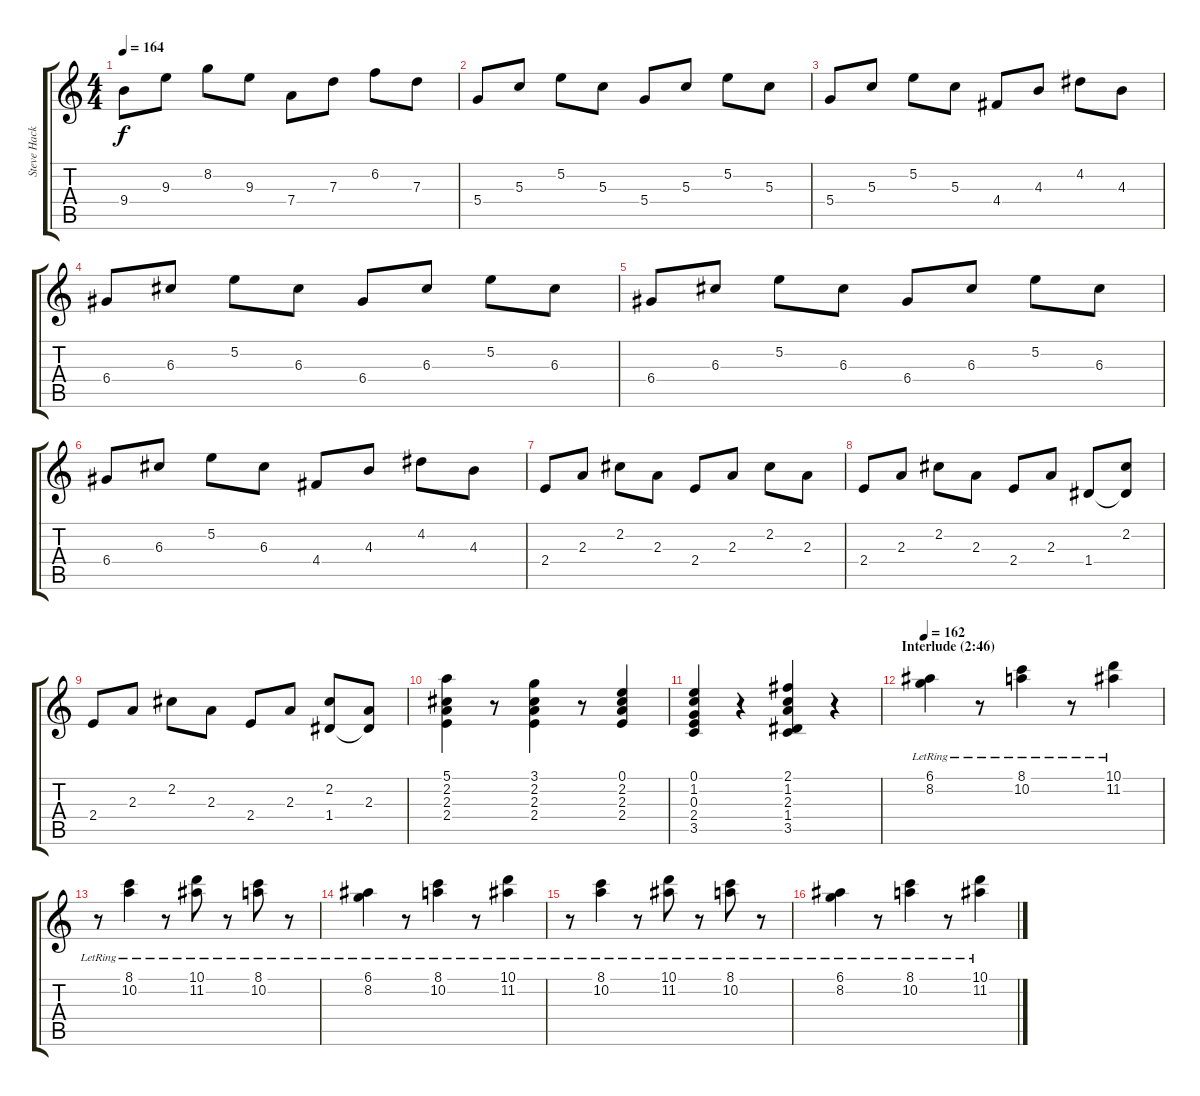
\track ("Steve Hackett (electric guitar rhythm)" "Steve Hack") {instrument electricguitarjazz}
\staff {score tabs}
\tuning (E4 B3 G3 D3 A2 E2) {hide}
\ts (4 4)
\tempo 164
\clef g2
\ks c
9.4.8{dy f} 9.3.8 8.2.8 9.3.8 7.4.8 7.3.8 6.2.8 7.3.8 |
5.4.8 5.3.8 5.2.8 5.3.8 5.4.8 5.3.8 5.2.8 5.3.8 |
5.4.8 5.3.8 5.2.8 5.3.8 4.4.8 4.3.8 4.2.8 4.3.8 |
6.4.8 6.3.8 5.2.8 6.3.8 6.4.8 6.3.8 5.2.8 6.3.8 |
6.4.8 6.3.8 5.2.8 6.3.8 6.4.8 6.3.8 5.2.8 6.3.8 |
6.4.8 6.3.8 5.2.8 6.3.8 4.4.8 4.3.8 4.2.8 4.3.8 |
2.4.8 2.3.8 2.2.8 2.3.8 2.4.8 2.3.8 2.2.8 2.3.8 |
2.4.8 2.3.8 2.2.8 2.3.8 2.4.8 2.3.8 1.4.8 (2.2 1.4{t}).8 |
2.4.8 2.3.8 2.2.8 2.3.8 2.4.8 2.3.8 (2.2 1.4).8 (2.3 1.4{t}).8 |
(5.1 2.2 2.3 2.4).4 r.8 (3.1 2.2 2.3 2.4).4 r.8 (0.1 2.2 2.3 2.4).4 |
(0.1 1.2 0.3 2.4 3.5).4 r.4 (2.1 1.2 2.3 1.4 3.5).4 r.4 |
\section ("" "Interlude (2:46)")
\tempo 162
(6.1{lr} 8.2{lr}).4 r.8 (8.1{lr} 10.2{lr}).4 r.8 (10.1{lr} 11.2{lr}).4 |
r.8 (8.1{lr} 10.2{lr}).4 r.8 (10.1{lr} 11.2{lr}).8 r.8 (8.1{lr} 10.2{lr}).8 r.8 |
(6.1{lr} 8.2{lr}).4 r.8 (8.1{lr} 10.2{lr}).4 r.8 (10.1{lr} 11.2{lr}).4 |
r.8 (8.1{lr} 10.2{lr}).4 r.8 (10.1{lr} 11.2{lr}).8 r.8 (8.1{lr} 10.2{lr}).8 r.8 |
(6.1{lr} 8.2{lr}).4 r.8 (8.1{lr} 10.2{lr}).4 r.8 (10.1{lr} 11.2{lr}).4
